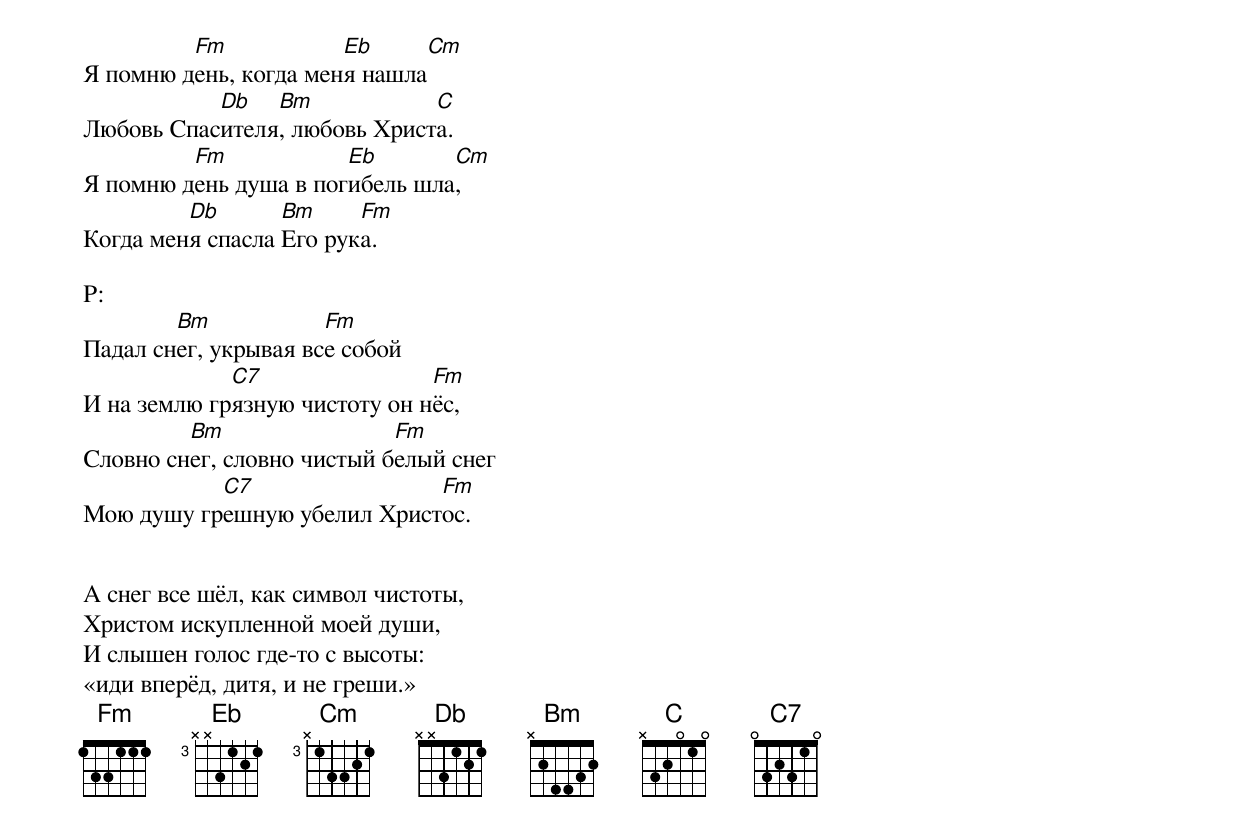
Я помню д[Fm]ень, когда мен[Eb]я нашла[Cm]
Любовь Спас[Db]ителя[Bm], любовь Христ[C]а.
Я помню д[Fm]ень душа в пог[Eb]ибель шла[Cm],
Когда мен[Db]я спасла [Bm]Его рук[Fm]а.

P:
Падал сн[Bm]ег, укрывая вс[Fm]е собой
И на землю гр[C7]язную чистоту он н[Fm]ёс,
Словно сн[Bm]ег, словно чистый б[Fm]елый снег
Мою душу гр[C7]ешную убелил Христ[Fm]ос.


А снег все шёл, как символ чистоты,
Христом искупленной моей души,
И слышен голос где-то с высоты:
«иди вперёд, дитя, и не греши.»
